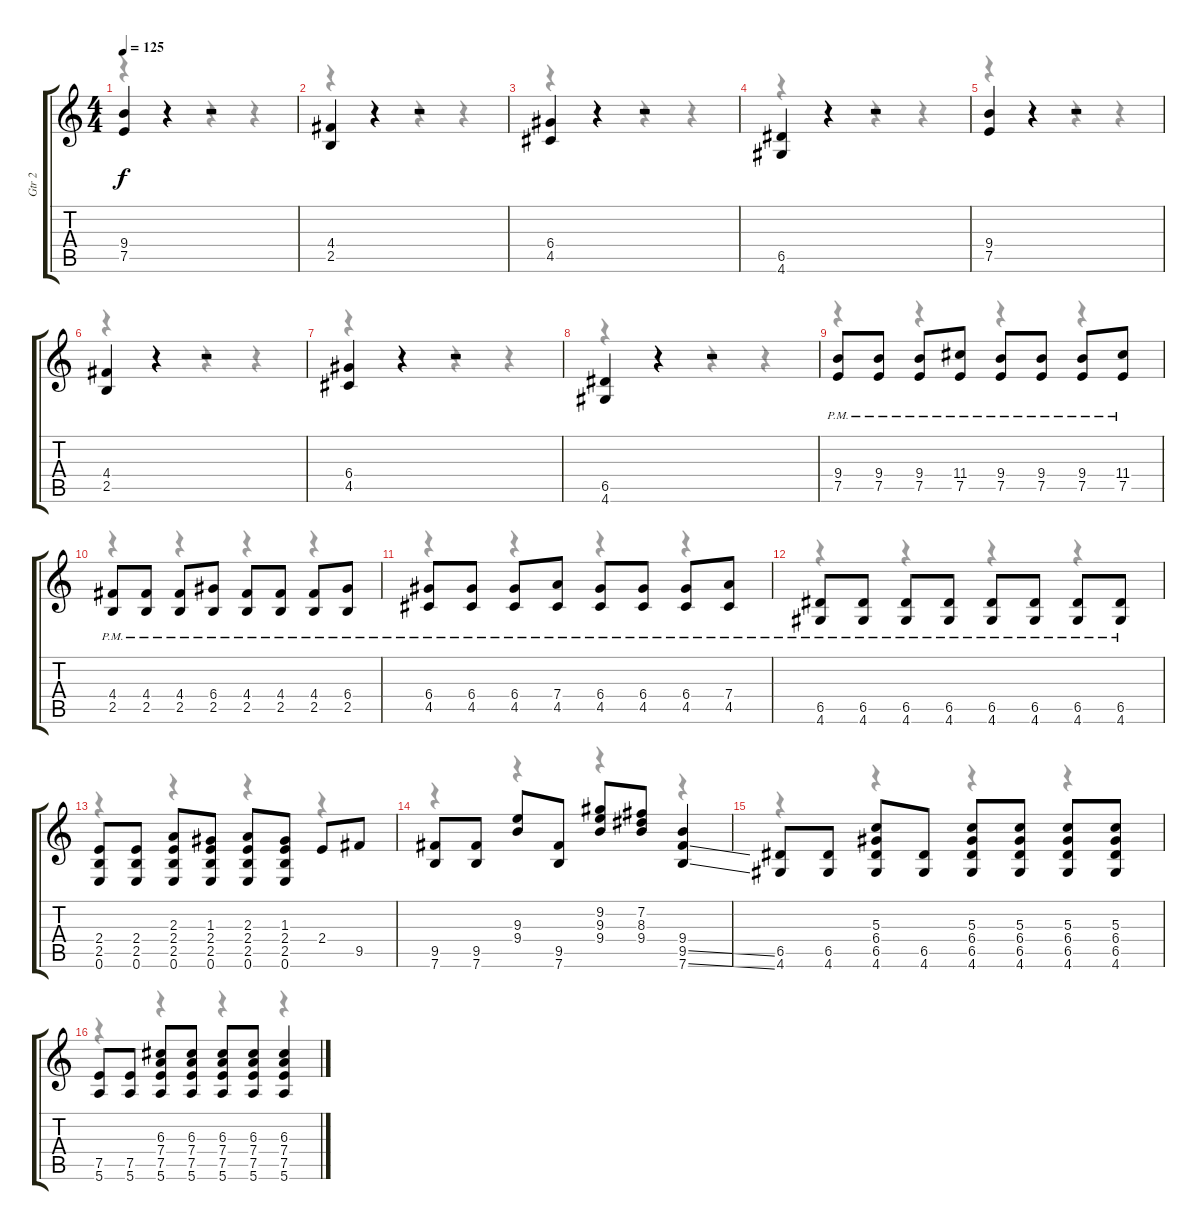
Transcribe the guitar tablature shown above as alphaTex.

\track ("Gtr 2" "Gtr 2") {instrument overdrivenguitar}
\staff {score tabs}
\tuning (E4 B3 G3 D3 A2 E2) {hide}
\voice
\ts (4 4)
\tempo 125
\clef g2
\ks c
(9.4 7.5).4{dy f} r.4 r.2 |
(4.4 2.5).4 r.4 r.2 |
(6.4 4.5).4 r.4 r.2 |
(6.5 4.6).4 r.4 r.2 |
(9.4 7.5).4 r.4 r.2 |
(4.4 2.5).4 r.4 r.2 |
(6.4 4.5).4 r.4 r.2 |
(6.5 4.6).4 r.4 r.2 |
(9.4{pm} 7.5{pm}).8 (9.4{pm} 7.5{pm}).8 (9.4{pm} 7.5{pm}).8 (11.4{pm} 7.5{pm}).8 (9.4{pm} 7.5{pm}).8 (9.4{pm} 7.5{pm}).8 (9.4{pm} 7.5{pm}).8 (11.4{pm} 7.5{pm}).8 |
(4.4{pm} 2.5{pm}).8 (4.4{pm} 2.5{pm}).8 (4.4{pm} 2.5{pm}).8 (6.4{pm} 2.5{pm}).8 (4.4{pm} 2.5{pm}).8 (4.4{pm} 2.5{pm}).8 (4.4{pm} 2.5{pm}).8 (6.4{pm} 2.5{pm}).8 |
(6.4{pm} 4.5{pm}).8 (6.4{pm} 4.5{pm}).8 (6.4{pm} 4.5{pm}).8 (7.4{pm} 4.5{pm}).8 (6.4{pm} 4.5{pm}).8 (6.4{pm} 4.5{pm}).8 (6.4{pm} 4.5{pm}).8 (7.4{pm} 4.5{pm}).8 |
(6.5{pm} 4.6{pm}).8 (6.5{pm} 4.6{pm}).8 (6.5{pm} 4.6{pm}).8 (6.5{pm} 4.6{pm}).8 (6.5{pm} 4.6{pm}).8 (6.5{pm} 4.6{pm}).8 (6.5{pm} 4.6{pm}).8 (6.5{pm} 4.6{pm}).8 |
(2.4 2.5 0.6).8 (2.4 2.5 0.6).8 (2.3 2.4 2.5 0.6).8 (1.3 2.4 2.5 0.6).8 (2.3 2.4 2.5 0.6).8 (1.3 2.4 2.5 0.6).8 2.4.8 9.5.8 |
(9.5 7.6).8 (9.5 7.6).8 (9.3 9.4).8 (9.5 7.6).8 (9.2 9.3 9.4).8 (7.2 8.3 9.4).8 (9.4 9.5{ss} 7.6{ss}).4 |
(6.5 4.6).8 (6.5 4.6).8 (5.3 6.4 6.5 4.6).8 (6.5 4.6).8 (5.3 6.4 6.5 4.6).8 (5.3 6.4 6.5 4.6).8 (5.3 6.4 6.5 4.6).8 (5.3 6.4 6.5 4.6).8 |
(7.5 5.6).8 (7.5 5.6).8 (6.3 7.4 7.5 5.6).8 (6.3 7.4 7.5 5.6).8 (6.3 7.4 7.5 5.6).8 (6.3 7.4 7.5 5.6).8 (6.3 7.4 7.5 5.6).4
\voice
\clef g2
\ottava regular
\simile none
\ks c
r.4{dy f} r.4 r.4 r.4 |
r.4 r.4 r.4 r.4 |
r.4 r.4 r.4 r.4 |
r.4 r.4 r.4 r.4 |
r.4 r.4 r.4 r.4 |
r.4 r.4 r.4 r.4 |
r.4 r.4 r.4 r.4 |
r.4 r.4 r.4 r.4 |
r.4 r.4 r.4 r.4 |
r.4 r.4 r.4 r.4 |
r.4 r.4 r.4 r.4 |
r.4 r.4 r.4 r.4 |
r.4 r.4 r.4 r.4 |
r.4 r.4 r.4 r.4 |
r.4 r.4 r.4 r.4 |
r.4 r.4 r.4 r.4
